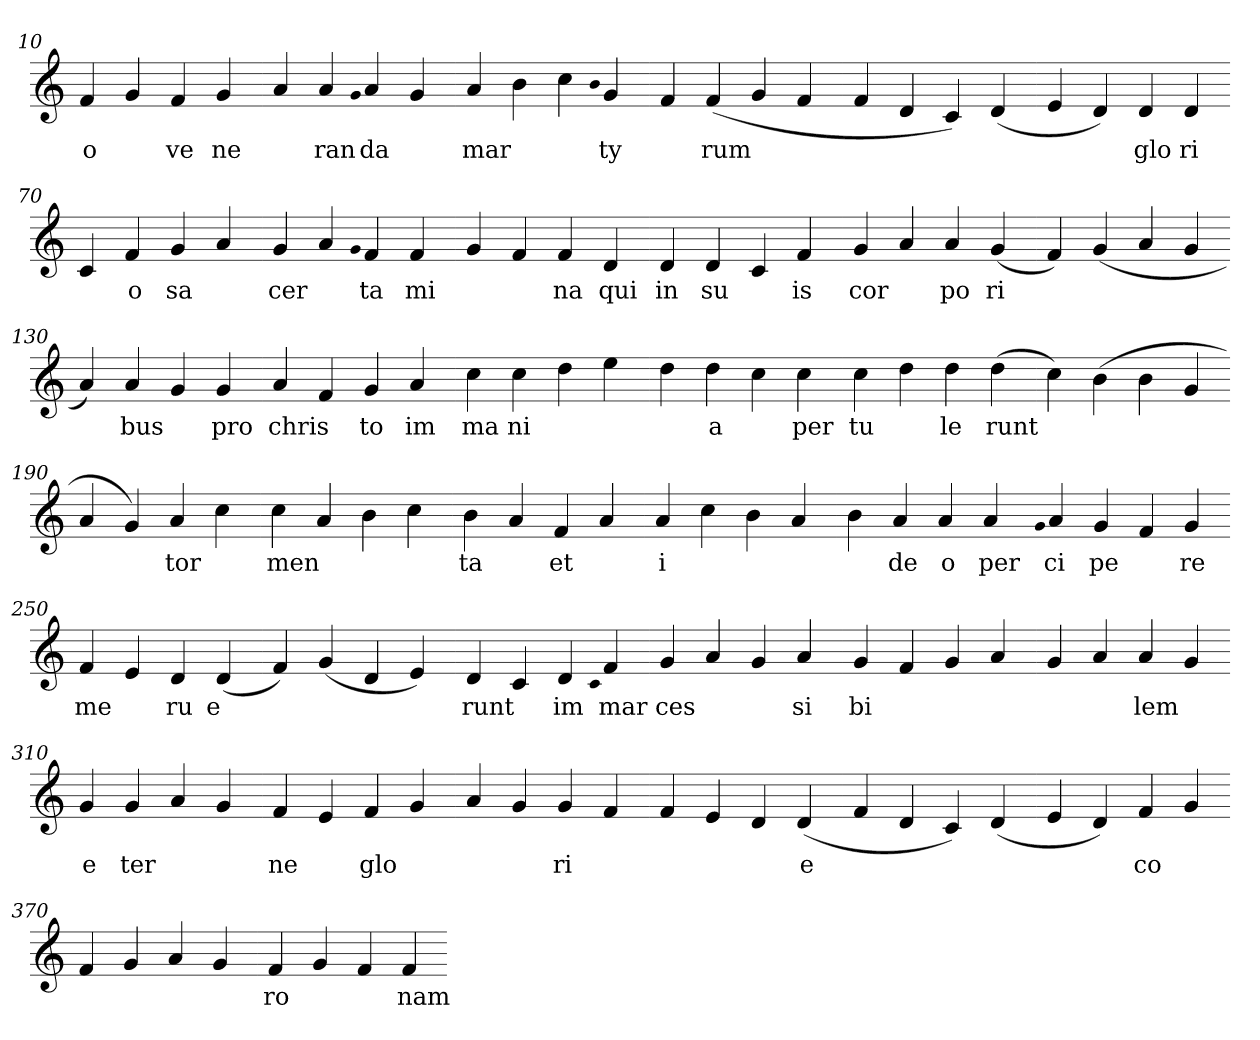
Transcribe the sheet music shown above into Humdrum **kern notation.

**kern	**text
*part1	*part1
*staff1	*staff1
*clefG2	*
=10.	=10.
4f	o
4g	.
4f	ve
4g	ne
=20.-	=20.-
4a	.
4a	ran
qqg	.
4a	da
4g	.
=30.-	=30.-
4a	mar
4b	.
4cc	.
qqb	.
4g	ty
=40.-	=40.-
4f	.
(>4f	rum
4g	.
4f	.
=50.-	=50.-
4f	.
4d	.
4c)	.
(>4d	.
=60.-	=60.-
4e	.
4d)	.
4d	glo
4d	ri
=70.-	=70.-
4c	.
4f	o
4g	sa
4a	.
=80.-	=80.-
4g	cer
4a	.
qqg	.
4f	ta
4f	mi
=90.-	=90.-
4g	.
4f	.
4f	na
4d	qui
=100.-	=100.-
4d	in
4d	su
4c	.
4f	is
=110.-	=110.-
4g	cor
4a	.
4a	po
(>4g	ri
=120.-	=120.-
4f)	.
(>4g	.
4a	.
4g	.
=130.-	=130.-
4a)	.
4a	bus
4g	.
4g	pro
=140.-	=140.-
4a	chris
4f	.
4g	to
4a	im
=150.-	=150.-
4cc	ma
4cc	ni
4dd	.
4ee	.
=160.-	=160.-
4dd	.
4dd	a
4cc	.
4cc	per
=170.-	=170.-
4cc	tu
4dd	.
4dd	le
(>4dd	runt
=180.-	=180.-
4cc)	.
(>4b	.
4b	.
4g	.
=190.-	=190.-
4a	.
4g)	.
4a	tor
4cc	.
=200.-	=200.-
4cc	men
4a	.
4b	.
4cc	.
=210.-	=210.-
4b	ta
4a	.
4f	et
4a	.
=220.-	=220.-
4a	i
4cc	.
4b	.
4a	.
=230.-	=230.-
4b	.
4a	de
4a	o
4a	per
=240.-	=240.-
qqg	.
4a	ci
4g	pe
4f	.
4g	re
=250.-	=250.-
4f	me
4e	.
4d	ru
(>4d	e
=260.-	=260.-
4f)	.
(>4g	.
4d	.
4e)	.
=270.-	=270.-
4d	runt
4c	.
4d	im
qqc	.
4f	mar
=280.-	=280.-
4g	ces
4a	.
4g	.
4a	si
=290.-	=290.-
4g	bi
4f	.
4g	.
4a	.
=300.-	=300.-
4g	.
4a	.
4a	lem
4g	.
=310.-	=310.-
4g	e
4g	ter
4a	.
4g	.
=320.-	=320.-
4f	ne
4e	.
4f	glo
4g	.
=330.-	=330.-
4a	.
4g	.
4g	ri
4f	.
=340.-	=340.-
4f	.
4e	.
4d	.
(>4d	e
=350.-	=350.-
4f	.
4d	.
4c)	.
(>4d	.
=360.-	=360.-
4e	.
4d)	.
4f	co
4g	.
=370.-	=370.-
4f	.
4g	.
4a	.
4g	.
=380.-	=380.-
4f	ro
4g	.
4f	.
4f	nam
=-	=-
*-	*-
